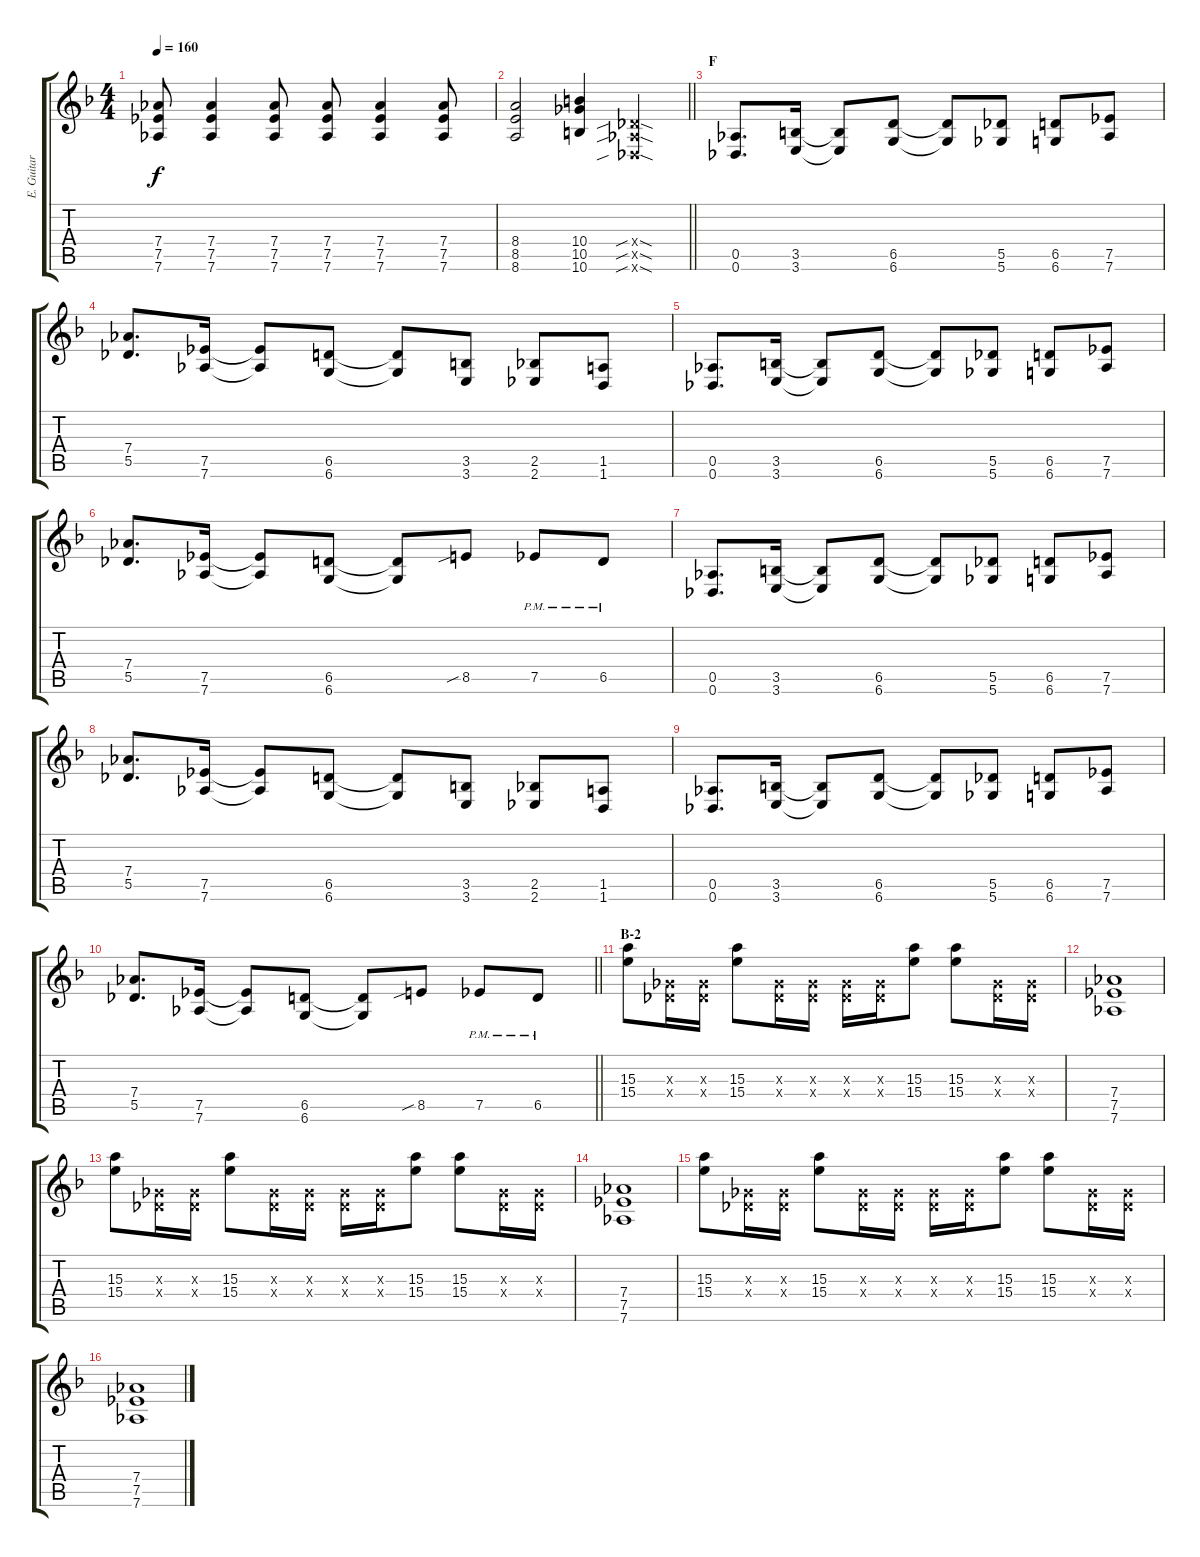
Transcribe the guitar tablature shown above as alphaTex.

\track ("E. Guitar II" "E. Guitar ") {instrument distortionguitar}
\staff {score tabs}
\tuning (Eb4 Bb3 Gb3 Db3 Ab2 Db2) {hide}
\ts (4 4)
\tempo 160
\clef g2
\ks f
(7.4 7.5 7.6).8{dy f} (7.4 7.5 7.6).4 (7.4 7.5 7.6).8 (7.4 7.5 7.6).8 (7.4 7.5 7.6).4 (7.4 7.5 7.6).8 |
\barLineRight lightlight
(8.4 8.5 8.6).2 (10.4 10.5 10.6).4 (0.4{sib sod x} 0.5{sib sod x} 0.6{sib sod x}).4 |
\section ("" "F")
(0.5 0.6).8{d} (3.5 3.6).16 (3.5{t} 3.6{t}).8 (6.5 6.6).8 (6.5{t} 6.6{t}).8 (5.5 5.6).8 (6.5 6.6).8 (7.5 7.6).8 |
(7.4 5.5).8{d} (7.5 7.6).16 (7.5{t} 7.6{t}).8 (6.5 6.6).8 (6.5{t} 6.6{t}).8 (3.5 3.6).8 (2.5 2.6).8 (1.5 1.6).8 |
(0.5 0.6).8{d} (3.5 3.6).16 (3.5{t} 3.6{t}).8 (6.5 6.6).8 (6.5{t} 6.6{t}).8 (5.5 5.6).8 (6.5 6.6).8 (7.5 7.6).8 |
(7.4 5.5).8{d} (7.5 7.6).16 (7.5{t} 7.6{t}).8 (6.5 6.6).8 (6.5{t} 6.6{t}).8 8.5{sib}.8 7.5{pm}.8 6.5{pm}.8 |
(0.5 0.6).8{d} (3.5 3.6).16 (3.5{t} 3.6{t}).8 (6.5 6.6).8 (6.5{t} 6.6{t}).8 (5.5 5.6).8 (6.5 6.6).8 (7.5 7.6).8 |
(7.4 5.5).8{d} (7.5 7.6).16 (7.5{t} 7.6{t}).8 (6.5 6.6).8 (6.5{t} 6.6{t}).8 (3.5 3.6).8 (2.5 2.6).8 (1.5 1.6).8 |
(0.5 0.6).8{d} (3.5 3.6).16 (3.5{t} 3.6{t}).8 (6.5 6.6).8 (6.5{t} 6.6{t}).8 (5.5 5.6).8 (6.5 6.6).8 (7.5 7.6).8 |
\barLineRight lightlight
(7.4 5.5).8{d} (7.5 7.6).16 (7.5{t} 7.6{t}).8 (6.5 6.6).8 (6.5{t} 6.6{t}).8 8.5{sib}.8 7.5{pm}.8 6.5{pm}.8 |
\section ("" "B-2")
(15.3 15.4).8 (0.3{x} 0.4{x}).16 (0.3{x} 0.4{x}).16 (15.3 15.4).8 (0.3{x} 0.4{x}).16 (0.3{x} 0.4{x}).16 (0.3{x} 0.4{x}).16 (0.3{x} 0.4{x}).16 (15.3 15.4).8 (15.3 15.4).8 (0.3{x} 0.4{x}).16 (0.3{x} 0.4{x}).16 |
(7.4 7.5 7.6).1 |
(15.3 15.4).8 (0.3{x} 0.4{x}).16 (0.3{x} 0.4{x}).16 (15.3 15.4).8 (0.3{x} 0.4{x}).16 (0.3{x} 0.4{x}).16 (0.3{x} 0.4{x}).16 (0.3{x} 0.4{x}).16 (15.3 15.4).8 (15.3 15.4).8 (0.3{x} 0.4{x}).16 (0.3{x} 0.4{x}).16 |
(7.4 7.5 7.6).1 |
(15.3 15.4).8 (0.3{x} 0.4{x}).16 (0.3{x} 0.4{x}).16 (15.3 15.4).8 (0.3{x} 0.4{x}).16 (0.3{x} 0.4{x}).16 (0.3{x} 0.4{x}).16 (0.3{x} 0.4{x}).16 (15.3 15.4).8 (15.3 15.4).8 (0.3{x} 0.4{x}).16 (0.3{x} 0.4{x}).16 |
(7.4 7.5 7.6).1
